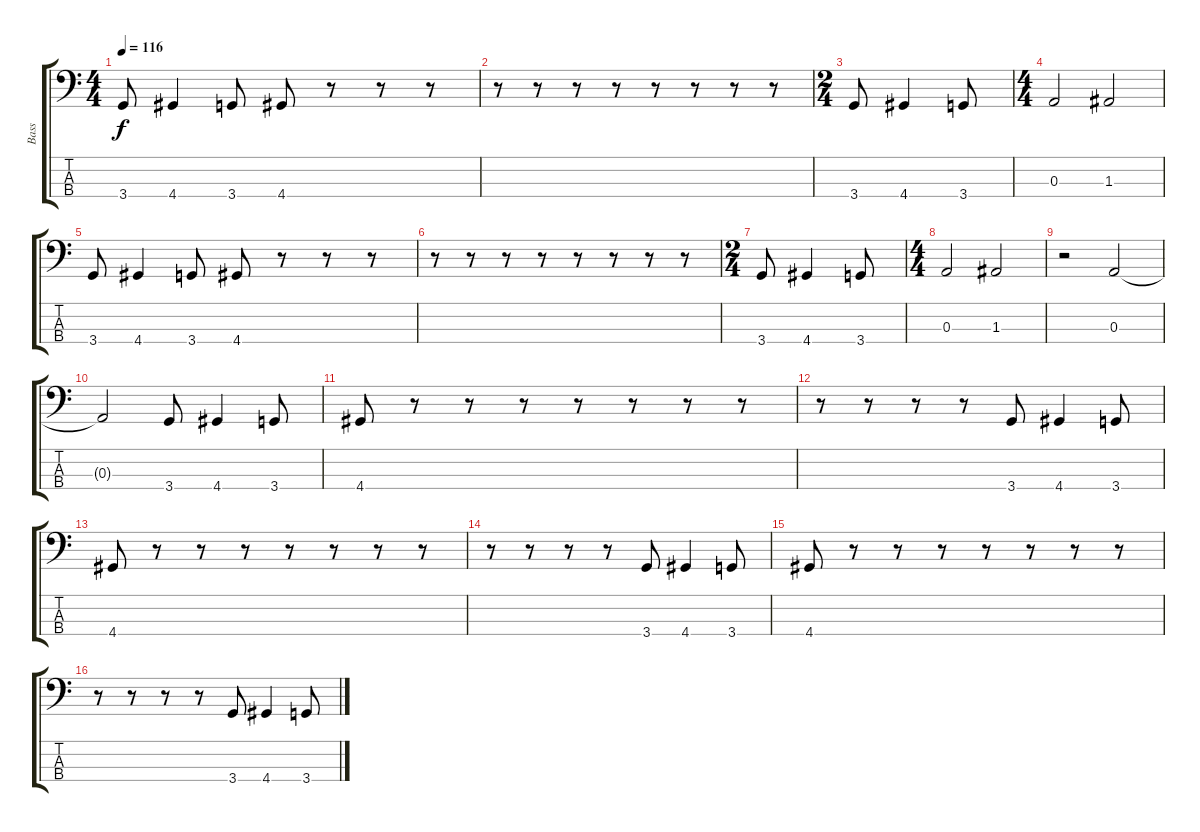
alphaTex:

\track ("Bass" "Bass") {instrument electricbassfinger}
\staff {score tabs}
\tuning (G2 D2 A1 E1) {hide}
\ts (4 4)
\tempo 116
\clef f4
\ks c
3.4.8{dy f} 4.4.4 3.4.8 4.4.8 r.8 r.8 r.8 |
r.8 r.8 r.8 r.8 r.8 r.8 r.8 r.8 |
\ts (2 4)
3.4.8 4.4.4 3.4.8 |
\ts (4 4)
0.3.2 1.3.2 |
3.4.8 4.4.4 3.4.8 4.4.8 r.8 r.8 r.8 |
r.8 r.8 r.8 r.8 r.8 r.8 r.8 r.8 |
\ts (2 4)
3.4.8 4.4.4 3.4.8 |
\ts (4 4)
0.3.2 1.3.2 |
r.2 0.3.2 |
0.3{t}.2 3.4.8 4.4.4 3.4.8 |
4.4.8 r.8 r.8 r.8 r.8 r.8 r.8 r.8 |
r.8 r.8 r.8 r.8 3.4.8 4.4.4 3.4.8 |
4.4.8 r.8 r.8 r.8 r.8 r.8 r.8 r.8 |
r.8 r.8 r.8 r.8 3.4.8 4.4.4 3.4.8 |
4.4.8 r.8 r.8 r.8 r.8 r.8 r.8 r.8 |
r.8 r.8 r.8 r.8 3.4.8 4.4.4 3.4.8
